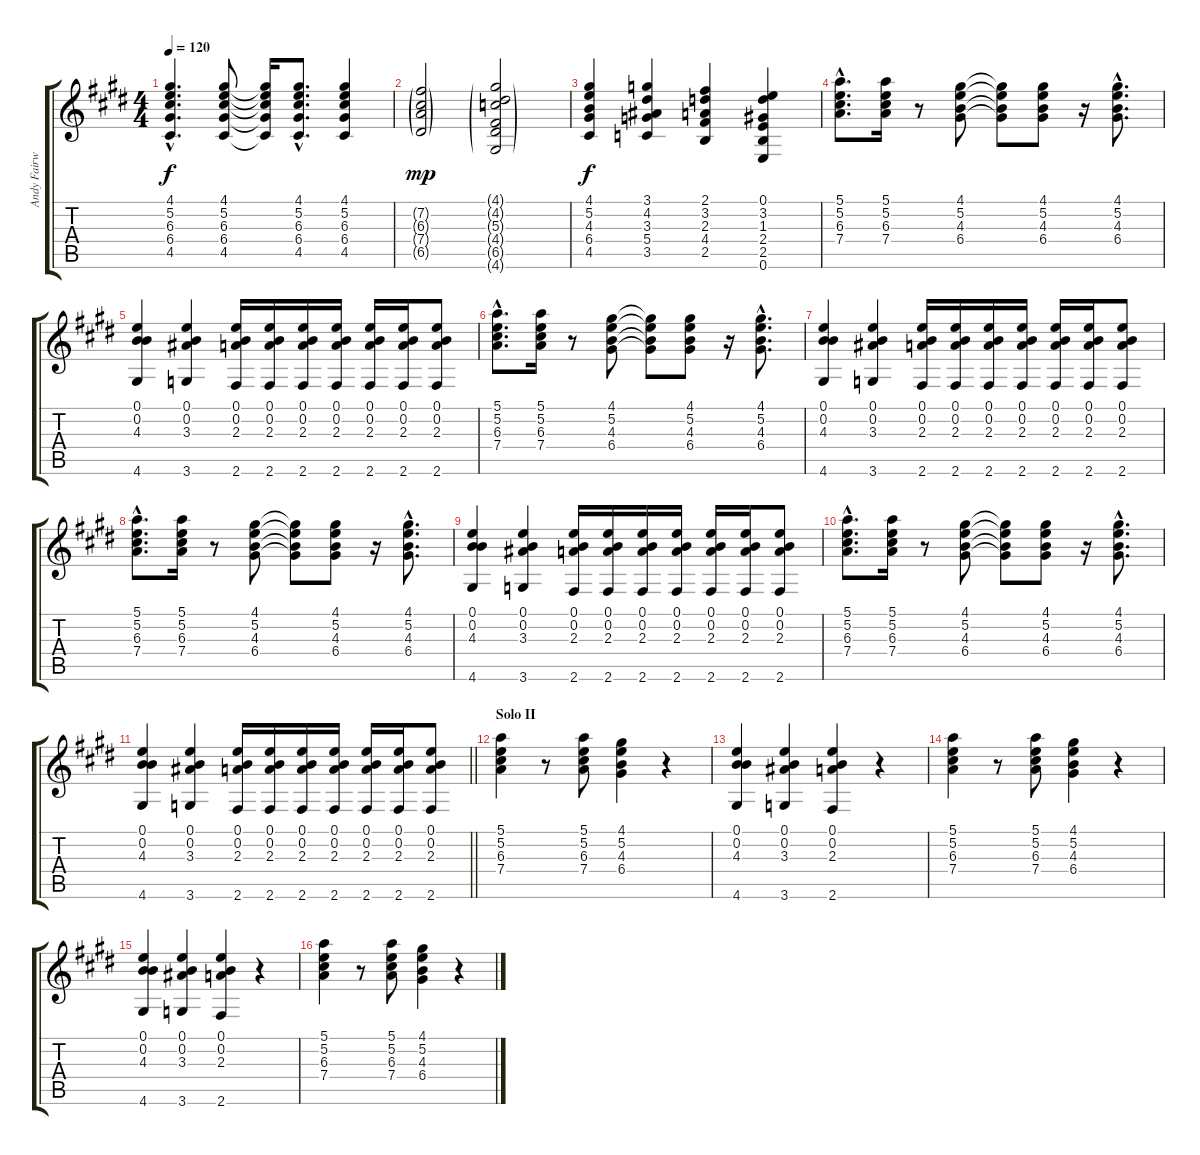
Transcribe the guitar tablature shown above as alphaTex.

\track ("Andy Fairwetherlow Guitar" "Andy Fairw") {instrument acousticguitarnylon}
\staff {score tabs}
\tuning (E4 B3 G3 D3 A2 E2) {hide}
\ts (4 4)
\tempo 120
\clef g2
\ks e
(4.1{hac} 5.2{hac} 6.3{hac} 6.4{hac} 4.5{hac}).4{d dy f} (4.1 5.2 6.3 6.4 4.5).8 (4.1{t} 5.2{t} 6.3{t} 6.4{t} 4.5{t}).16 (4.1{hac} 5.2{hac} 6.3{hac} 6.4{hac} 4.5{hac}).8{d} (4.1 5.2 6.3 6.4 4.5).4 |
(7.2{g} 6.3{g} 7.4{g} 6.5{g}).2{dy mp} (4.1{g} 4.2{g} 5.3{g} 4.4{g} 6.5{g} 4.6{g}).2 |
(4.1 5.2 4.3 6.4 4.5).4{dy f} (3.1 4.2 3.3 5.4 3.5).4 (2.1 3.2 2.3 4.4 2.5).4 (0.1 3.2 1.3 2.4 2.5 0.6).4 |
(5.1{hac} 5.2{hac} 6.3{hac} 7.4{hac}).8{d} (5.1 5.2 6.3 7.4).16 r.8 (4.1 5.2 4.3 6.4).8 (4.1{t} 5.2{t} 4.3{t} 6.4{t}).8 (4.1 5.2 4.3 6.4).8 r.16 (4.1{hac} 5.2{hac} 4.3{hac} 6.4{hac}).8{d} |
(0.1 0.2 4.3 4.6).4 (0.1 0.2 3.3 3.6).4 (0.1 0.2 2.3 2.6).16 (0.1 0.2 2.3 2.6).16 (0.1 0.2 2.3 2.6).16 (0.1 0.2 2.3 2.6).16 (0.1 0.2 2.3 2.6).16 (0.1 0.2 2.3 2.6).16 (0.1 0.2 2.3 2.6).8 |
(5.1{hac} 5.2{hac} 6.3{hac} 7.4{hac}).8{d} (5.1 5.2 6.3 7.4).16 r.8 (4.1 5.2 4.3 6.4).8 (4.1{t} 5.2{t} 4.3{t} 6.4{t}).8 (4.1 5.2 4.3 6.4).8 r.16 (4.1{hac} 5.2{hac} 4.3{hac} 6.4{hac}).8{d} |
(0.1 0.2 4.3 4.6).4 (0.1 0.2 3.3 3.6).4 (0.1 0.2 2.3 2.6).16 (0.1 0.2 2.3 2.6).16 (0.1 0.2 2.3 2.6).16 (0.1 0.2 2.3 2.6).16 (0.1 0.2 2.3 2.6).16 (0.1 0.2 2.3 2.6).16 (0.1 0.2 2.3 2.6).8 |
(5.1{hac} 5.2{hac} 6.3{hac} 7.4{hac}).8{d} (5.1 5.2 6.3 7.4).16 r.8 (4.1 5.2 4.3 6.4).8 (4.1{t} 5.2{t} 4.3{t} 6.4{t}).8 (4.1 5.2 4.3 6.4).8 r.16 (4.1{hac} 5.2{hac} 4.3{hac} 6.4{hac}).8{d} |
(0.1 0.2 4.3 4.6).4 (0.1 0.2 3.3 3.6).4 (0.1 0.2 2.3 2.6).16 (0.1 0.2 2.3 2.6).16 (0.1 0.2 2.3 2.6).16 (0.1 0.2 2.3 2.6).16 (0.1 0.2 2.3 2.6).16 (0.1 0.2 2.3 2.6).16 (0.1 0.2 2.3 2.6).8 |
(5.1{hac} 5.2{hac} 6.3{hac} 7.4{hac}).8{d} (5.1 5.2 6.3 7.4).16 r.8 (4.1 5.2 4.3 6.4).8 (4.1{t} 5.2{t} 4.3{t} 6.4{t}).8 (4.1 5.2 4.3 6.4).8 r.16 (4.1{hac} 5.2{hac} 4.3{hac} 6.4{hac}).8{d} |
\barLineRight lightlight
(0.1 0.2 4.3 4.6).4 (0.1 0.2 3.3 3.6).4 (0.1 0.2 2.3 2.6).16 (0.1 0.2 2.3 2.6).16 (0.1 0.2 2.3 2.6).16 (0.1 0.2 2.3 2.6).16 (0.1 0.2 2.3 2.6).16 (0.1 0.2 2.3 2.6).16 (0.1 0.2 2.3 2.6).8 |
\section ("" "Solo II")
(5.1 5.2 6.3 7.4).4 r.8 (5.1 5.2 6.3 7.4).8 (4.1 5.2 4.3 6.4).4 r.4 |
(0.1 0.2 4.3 4.6).4 (0.1 0.2 3.3 3.6).4 (0.1 0.2 2.3 2.6).4 r.4 |
(5.1 5.2 6.3 7.4).4 r.8 (5.1 5.2 6.3 7.4).8 (4.1 5.2 4.3 6.4).4 r.4 |
(0.1 0.2 4.3 4.6).4 (0.1 0.2 3.3 3.6).4 (0.1 0.2 2.3 2.6).4 r.4 |
(5.1 5.2 6.3 7.4).4 r.8 (5.1 5.2 6.3 7.4).8 (4.1 5.2 4.3 6.4).4 r.4
